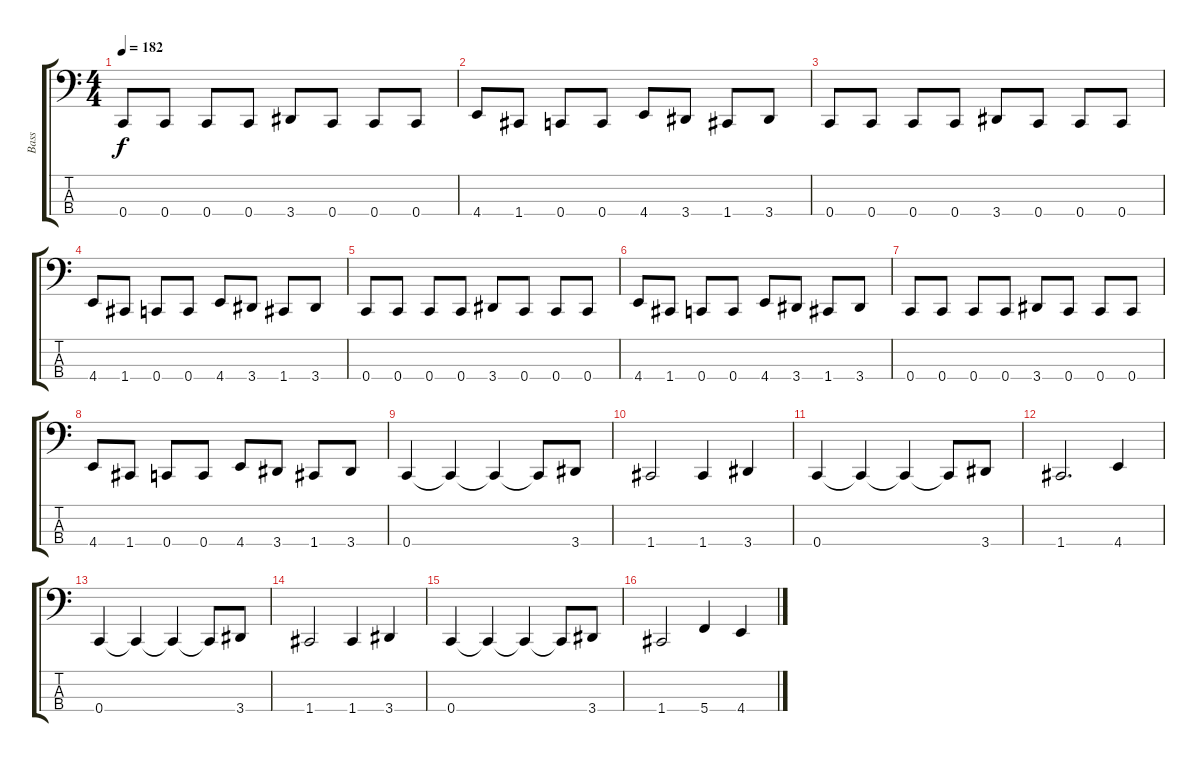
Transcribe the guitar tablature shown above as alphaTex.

\track ("Bass" "Bass") {instrument electricbasspick}
\staff {score tabs}
\tuning (Eb2 Bb1 F1 C1) {hide}
\ts (4 4)
\tempo 182
\clef f4
\ks c
0.4.8{dy f} 0.4.8 0.4.8 0.4.8 3.4.8 0.4.8 0.4.8 0.4.8 |
4.4.8 1.4.8 0.4.8 0.4.8 4.4.8 3.4.8 1.4.8 3.4.8 |
0.4.8 0.4.8 0.4.8 0.4.8 3.4.8 0.4.8 0.4.8 0.4.8 |
4.4.8 1.4.8 0.4.8 0.4.8 4.4.8 3.4.8 1.4.8 3.4.8 |
0.4.8 0.4.8 0.4.8 0.4.8 3.4.8 0.4.8 0.4.8 0.4.8 |
4.4.8 1.4.8 0.4.8 0.4.8 4.4.8 3.4.8 1.4.8 3.4.8 |
0.4.8 0.4.8 0.4.8 0.4.8 3.4.8 0.4.8 0.4.8 0.4.8 |
4.4.8 1.4.8 0.4.8 0.4.8 4.4.8 3.4.8 1.4.8 3.4.8 |
0.4.4 0.4{t}.4 0.4{t}.4 0.4{t}.8 3.4.8 |
1.4.2 1.4.4 3.4.4 |
0.4.4 0.4{t}.4 0.4{t}.4 0.4{t}.8 3.4.8 |
1.4.2{d} 4.4.4 |
0.4.4 0.4{t}.4 0.4{t}.4 0.4{t}.8 3.4.8 |
1.4.2 1.4.4 3.4.4 |
0.4.4 0.4{t}.4 0.4{t}.4 0.4{t}.8 3.4.8 |
1.4.2 5.4.4 4.4.4
